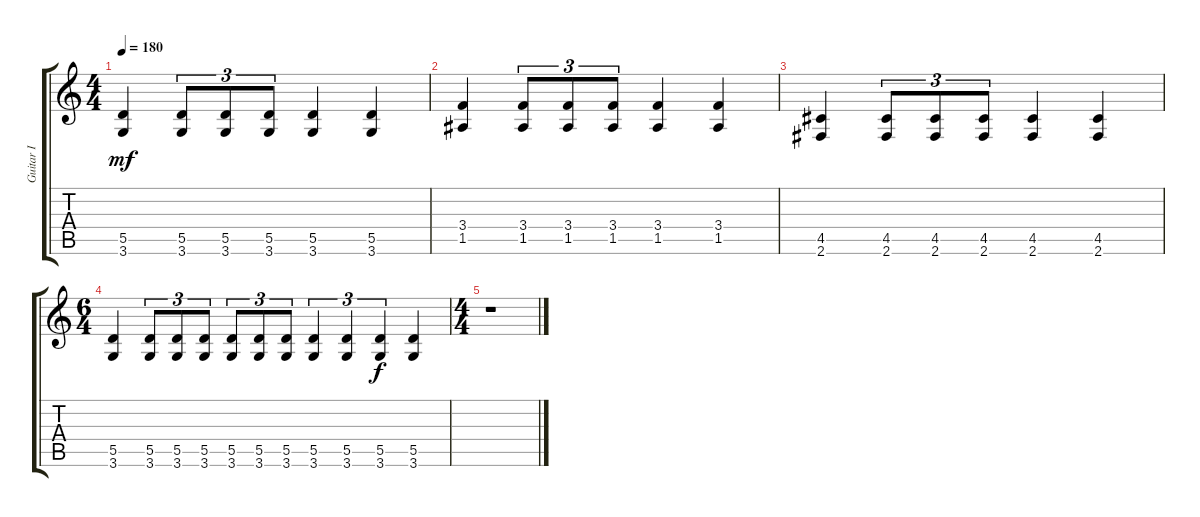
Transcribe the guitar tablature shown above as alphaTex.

\track ("Guitar I" "Guitar I") {instrument distortionguitar}
\staff {score tabs}
\tuning (E4 B3 G3 D3 A2 E2) {hide}
\ts (4 4)
\tempo 180
\clef g2
\ks c
(5.5 3.6).4{dy mf} (5.5 3.6).8{tu (3 2)} (5.5 3.6).8{tu (3 2)} (5.5 3.6).8{tu (3 2)} (5.5 3.6).4 (5.5 3.6).4 |
(3.4 1.5).4 (3.4 1.5).8{tu (3 2)} (3.4 1.5).8{tu (3 2)} (3.4 1.5).8{tu (3 2)} (3.4 1.5).4 (3.4 1.5).4 |
(4.5 2.6).4 (4.5 2.6).8{tu (3 2)} (4.5 2.6).8{tu (3 2)} (4.5 2.6).8{tu (3 2)} (4.5 2.6).4 (4.5 2.6).4 |
\ts (6 4)
(5.5 3.6).4 (5.5 3.6).8{tu (3 2)} (5.5 3.6).8{tu (3 2)} (5.5 3.6).8{tu (3 2)} (5.5 3.6).8{tu (3 2)} (5.5 3.6).8{tu (3 2)} (5.5 3.6).8{tu (3 2)} (5.5 3.6).4{tu (3 2)} (5.5 3.6).4{tu (3 2)} (5.5 3.6).4{tu (3 2) dy f} (5.5 3.6).4 |
\ts (4 4)
r.1
